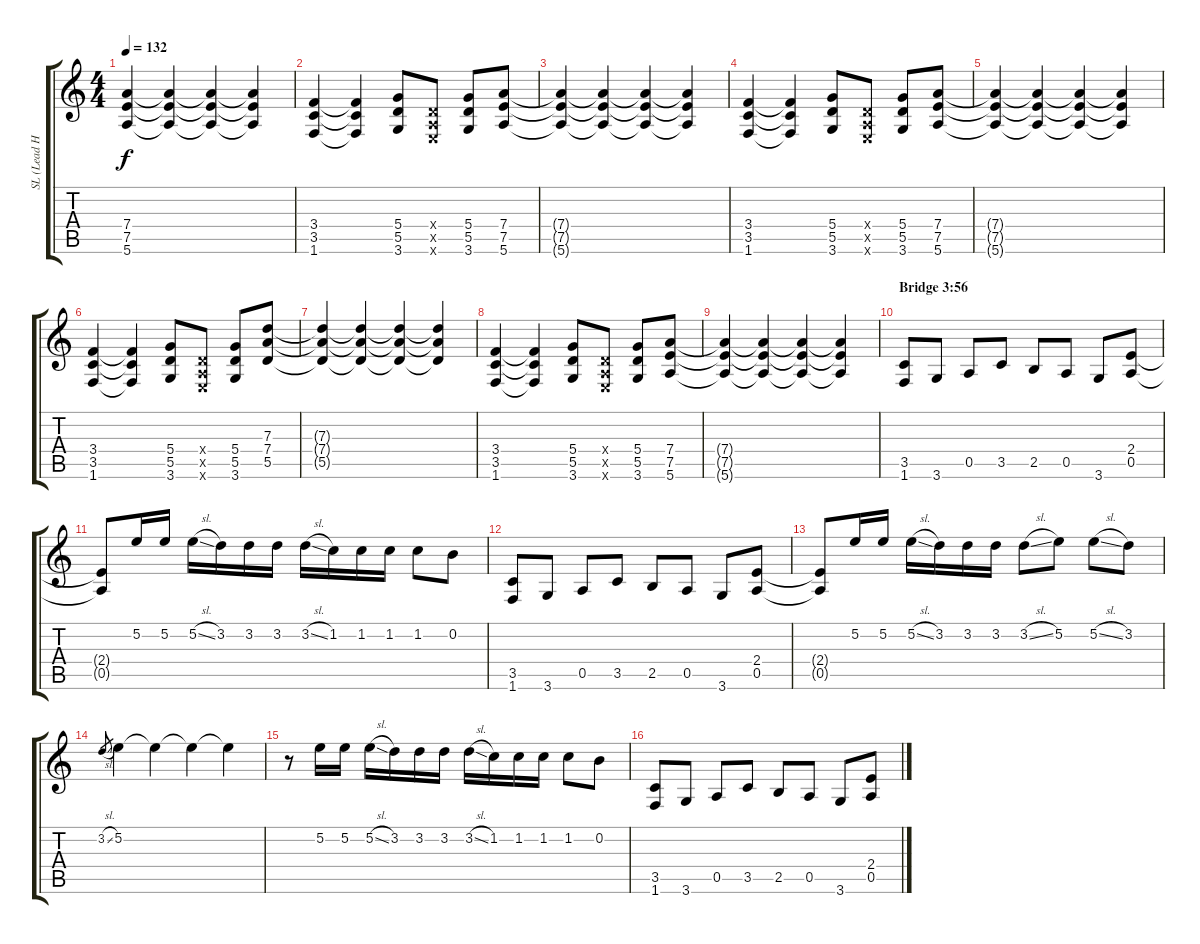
\track ("SL (Lead Harmony)" "SL (Lead H") {instrument distortionguitar}
\staff {score tabs}
\tuning (E4 B3 G3 D3 A2 E2) {hide}
\ts (4 4)
\tempo 132
\clef g2
\ks c
(7.4{t} 7.5{t} 5.6{t}).4{dy f} (7.4{t} 7.5{t} 5.6{t}).4 (7.4{t} 7.5{t} 5.6{t}).4 (7.4{t} 7.5{t} 5.6{t}).4 |
(3.4 3.5 1.6).4 (3.4{t} 3.5{t} 1.6{t}).4 (5.4 5.5 3.6).8 (0.4{x} 0.5{x} 0.6{x}).8 (5.4 5.5 3.6).8 (7.4 7.5 5.6).8 |
(7.4{t} 7.5{t} 5.6{t}).4 (7.4{t} 7.5{t} 5.6{t}).4 (7.4{t} 7.5{t} 5.6{t}).4 (7.4{t} 7.5{t} 5.6{t}).4 |
(3.4 3.5 1.6).4 (3.4{t} 3.5{t} 1.6{t}).4 (5.4 5.5 3.6).8 (0.4{x} 0.5{x} 0.6{x}).8 (5.4 5.5 3.6).8 (7.4 7.5 5.6).8 |
(7.4{t} 7.5{t} 5.6{t}).4 (7.4{t} 7.5{t} 5.6{t}).4 (7.4{t} 7.5{t} 5.6{t}).4 (7.4{t} 7.5{t} 5.6{t}).4 |
(3.4 3.5 1.6).4 (3.4{t} 3.5{t} 1.6{t}).4 (5.4 5.5 3.6).8 (0.4{x} 0.5{x} 0.6{x}).8 (5.4 5.5 3.6).8 (7.3 7.4 5.5).8 |
(7.3{t} 7.4{t} 5.5{t}).4 (7.3{t} 7.4{t} 5.5{t}).4 (7.3{t} 7.4{t} 5.5{t}).4 (7.3{t} 7.4{t} 5.5{t}).4 |
(3.4 3.5 1.6).4 (3.4{t} 3.5{t} 1.6{t}).4 (5.4 5.5 3.6).8 (0.4{x} 0.5{x} 0.6{x}).8 (5.4 5.5 3.6).8 (7.4 7.5 5.6).8 |
(7.4{t} 7.5{t} 5.6{t}).4 (7.4{t} 7.5{t} 5.6{t}).4 (7.4{t} 7.5{t} 5.6{t}).4 (7.4{t} 7.5{t} 5.6{t}).4 |
\section ("" "Bridge 3:56")
(3.5 1.6).8 3.6.8 0.5.8 3.5.8 2.5.8 0.5.8 3.6.8 (2.4 0.5).8 |
(2.4{t} 0.5{t}).8 5.2.16 5.2.16 5.2{sl}.16 3.2.16 3.2.16 3.2.16 3.2{sl}.16 1.2.16 1.2.16 1.2.16 1.2.8 0.2.8 |
(3.5 1.6).8 3.6.8 0.5.8 3.5.8 2.5.8 0.5.8 3.6.8 (2.4 0.5).8 |
(2.4{t} 0.5{t}).8 5.2.16 5.2.16 5.2{sl}.16 3.2.16 3.2.16 3.2.16 3.2{sl}.8 5.2.8 5.2{sl}.8 3.2.8 |
3.2{sl}.8{gr} 5.2.4 5.2{t}.4 5.2{t}.4 5.2{t}.4 |
r.8 5.2.16 5.2.16 5.2{sl}.16 3.2.16 3.2.16 3.2.16 3.2{sl}.16 1.2.16 1.2.16 1.2.16 1.2.8 0.2.8 |
(3.5 1.6).8 3.6.8 0.5.8 3.5.8 2.5.8 0.5.8 3.6.8 (2.4 0.5).8
